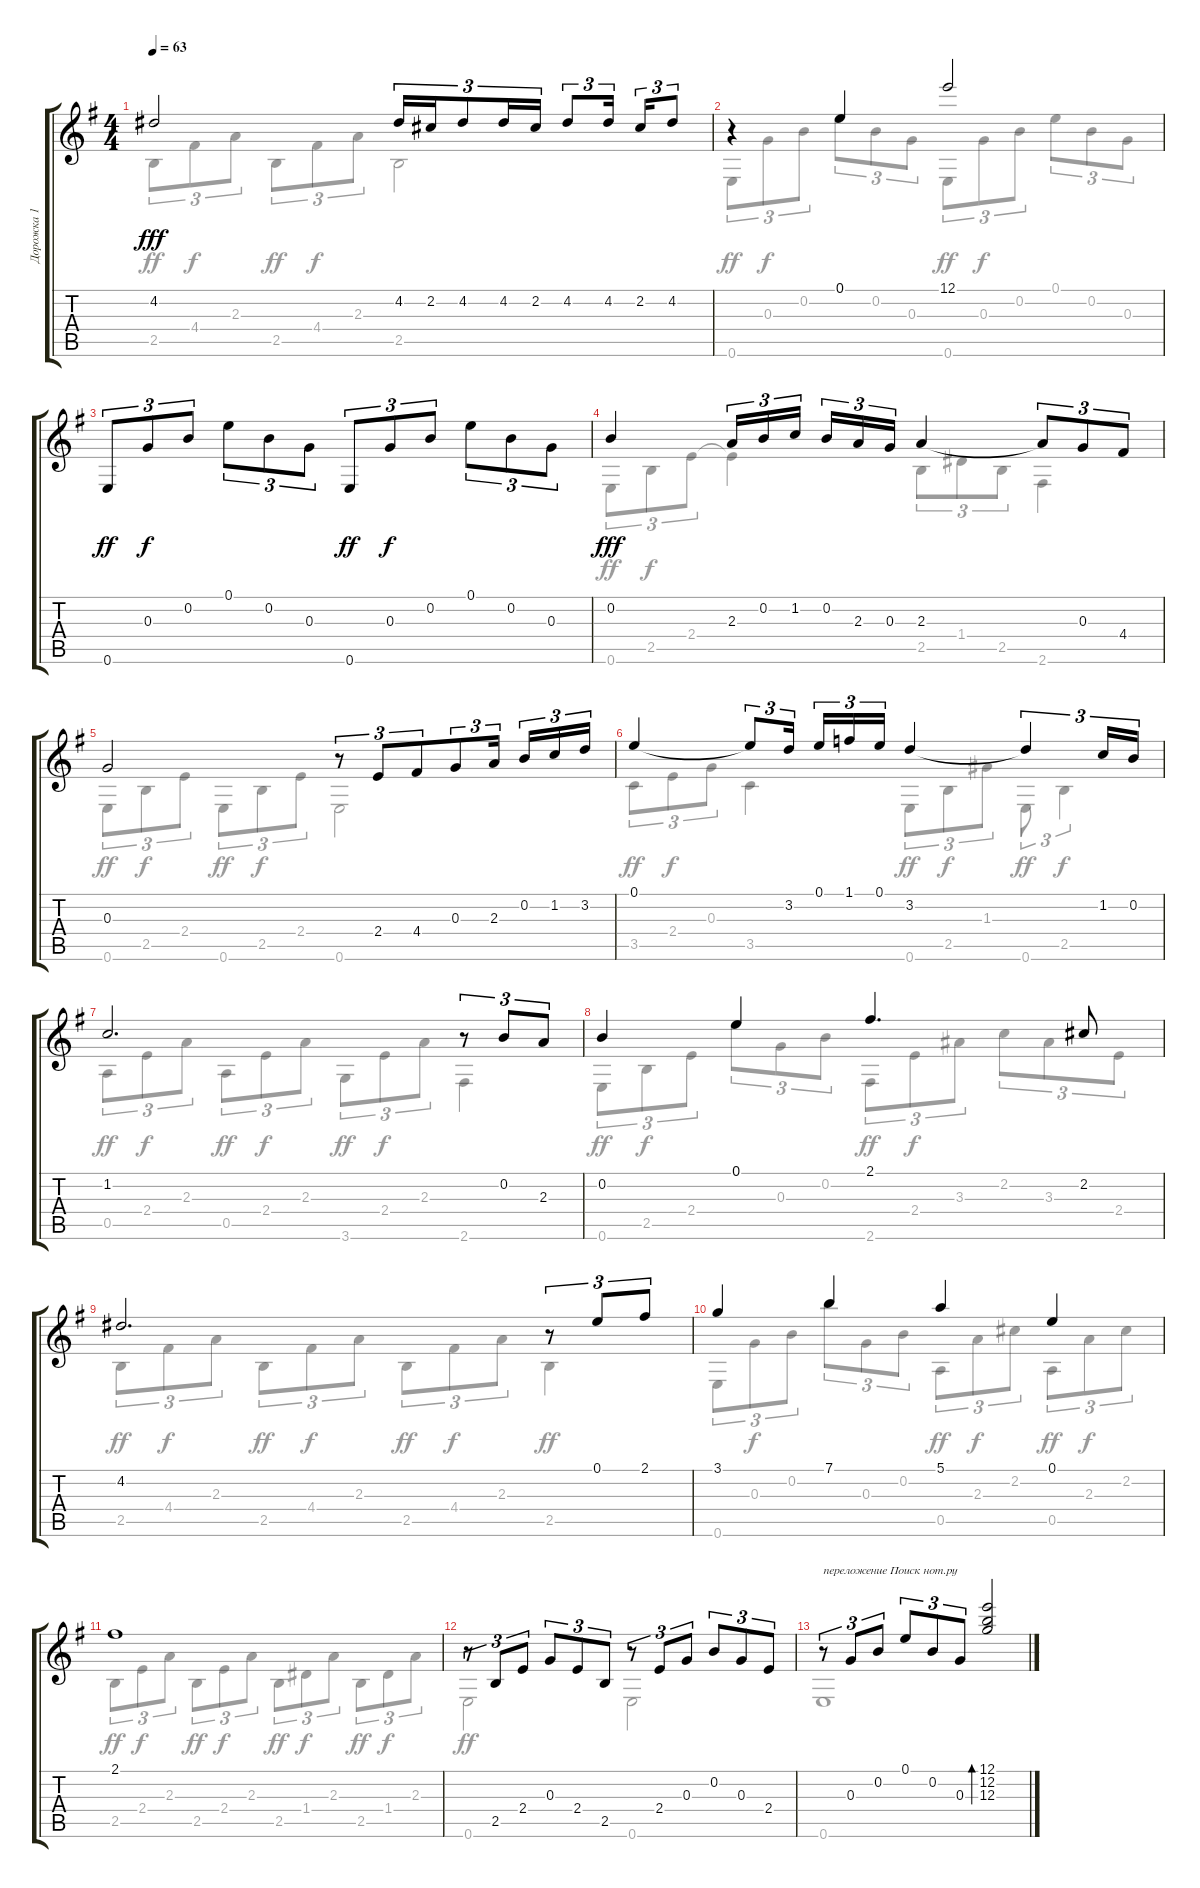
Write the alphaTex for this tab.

\track ("Дорожка 1" "Дорожка 1") {instrument acousticguitarnylon}
\staff {score tabs}
\tuning (E4 B3 G3 D3 A2 E2) {hide}
\voice
\ts (4 4)
\tempo 63
\clef g2
\ks g
4.2.2{dy fff} 4.2.16{tu (3 2)} 2.2.16{tu (3 2)} 4.2.8{tu (3 2) beam merge} 4.2.16{tu (3 2)} 2.2.16{tu (3 2)} 4.2.8{tu (3 2) beam merge} 4.2.16{tu (3 2) beam splitsecondary} 2.2.16{tu (3 2)} 4.2.8{tu (3 2)} |
r.4 0.1.4 12.1.2 |
0.6.8{tu (3 2) dy ff} 0.3.8{tu (3 2) dy f beam merge} 0.2.8{tu (3 2)} 0.1.8{tu (3 2) beam merge} 0.2.8{tu (3 2)} 0.3.8{tu (3 2)} 0.6.8{tu (3 2) dy ff} 0.3.8{tu (3 2) dy f beam merge} 0.2.8{tu (3 2)} 0.1.8{tu (3 2)} 0.2.8{tu (3 2)} 0.3.8{tu (3 2)} |
0.2.4{dy fff} 2.3.16{tu (3 2)} 0.2.16{tu (3 2)} 1.2.16{tu (3 2) beam splitsecondary} 0.2.16{tu (3 2)} 2.3.16{tu (3 2)} 0.3.16{tu (3 2)} 2.3.4 2.3{t}.8{tu (3 2)} 0.3.8{tu (3 2)} 4.4.8{tu (3 2)} |
0.3.2 r.8{tu (3 2)} 2.4.8{tu (3 2)} 4.4.8{tu (3 2) beam merge} 0.3.8{tu (3 2)} 2.3.16{tu (3 2) beam splitsecondary} 0.2.16{tu (3 2)} 1.2.16{tu (3 2)} 3.2.16{tu (3 2)} |
0.1.4 0.1{t}.8{tu (3 2)} 3.2.16{tu (3 2) beam splitsecondary} 0.1.16{tu (3 2)} 1.1.16{tu (3 2)} 0.1.16{tu (3 2)} 3.2.4 3.2{t}.4{tu (3 2)} 1.2.16{tu (3 2)} 0.2.16{tu (3 2)} |
1.2.2{d} r.8{tu (3 2)} 0.2.8{tu (3 2)} 2.3.8{tu (3 2)} |
0.2.4 0.1.4 2.1.4{d} 2.2.8 |
4.2.2{d} r.8{tu (3 2)} 0.1.8{tu (3 2)} 2.1.8{tu (3 2)} |
3.1.4 7.1.4 5.1.4 0.1.4 |
2.1.1 |
r.8{tu (3 2)} 2.5.8{tu (3 2)} 2.4.8{tu (3 2)} 0.3.8{tu (3 2)} 2.4.8{tu (3 2)} 2.5.8{tu (3 2)} r.8{tu (3 2)} 2.4.8{tu (3 2)} 0.3.8{tu (3 2)} 0.2.8{tu (3 2)} 0.3.8{tu (3 2)} 2.4.8{tu (3 2)} |
r.8{tu (3 2) txt "переложение Поиск нот.ру"} 0.3.8{tu (3 2)} 0.2.8{tu (3 2)} 0.1.8{tu (3 2)} 0.2.8{tu (3 2)} 0.3.8{tu (3 2)} (12.1 12.2 12.3).2{bd 240}
\voice
\clef g2
\ottava regular
\simile none
\ks g
2.5.8{tu (3 2) dy ff} 4.4.8{tu (3 2) dy f} 2.3.8{tu (3 2)} 2.5.8{tu (3 2) dy ff} 4.4.8{tu (3 2) dy f} 2.3.8{tu (3 2)} 2.5.2 |
0.6.8{tu (3 2) dy ff} 0.3.8{tu (3 2) dy f} 0.2.8{tu (3 2)} 0.1.8{tu (3 2)} 0.2.8{tu (3 2)} 0.3.8{tu (3 2)} 0.6.8{tu (3 2) dy ff} 0.3.8{tu (3 2) dy f} 0.2.8{tu (3 2)} 0.1.8{tu (3 2)} 0.2.8{tu (3 2)} 0.3.8{tu (3 2)} |
|
0.6.8{tu (3 2) dy ff} 2.5.8{tu (3 2) dy f} 2.4.8{tu (3 2)} 2.4{t}.4 2.5.8{tu (3 2)} 1.4.8{tu (3 2)} 2.5.8{tu (3 2)} 2.6.4 |
0.6.8{tu (3 2) dy ff} 2.5.8{tu (3 2) dy f} 2.4.8{tu (3 2)} 0.6.8{tu (3 2) dy ff} 2.5.8{tu (3 2) dy f} 2.4.8{tu (3 2)} 0.6.2 |
3.5.8{tu (3 2) dy ff} 2.4.8{tu (3 2) dy f} 0.3.8{tu (3 2)} 3.5.4 0.6.8{tu (3 2) dy ff} 2.5.8{tu (3 2) dy f} 1.3.8{tu (3 2)} 0.6.8{tu (3 2) dy ff} 2.5.4{tu (3 2) dy f} |
0.5.8{tu (3 2) dy ff} 2.4.8{tu (3 2) dy f} 2.3.8{tu (3 2)} 0.5.8{tu (3 2) dy ff} 2.4.8{tu (3 2) dy f} 2.3.8{tu (3 2)} 3.6.8{tu (3 2) dy ff} 2.4.8{tu (3 2) dy f} 2.3.8{tu (3 2)} 2.6.4 |
0.6.8{tu (3 2) dy ff} 2.5.8{tu (3 2) dy f} 2.4.8{tu (3 2)} 0.1.8{tu (3 2)} 0.3.8{tu (3 2)} 0.2.8{tu (3 2)} 2.6.8{tu (3 2) dy ff} 2.4.8{tu (3 2) dy f} 3.3.8{tu (3 2)} 2.2.8{tu (3 2)} 3.3.8{tu (3 2)} 2.4.8{tu (3 2)} |
2.5.8{tu (3 2) dy ff} 4.4.8{tu (3 2) dy f} 2.3.8{tu (3 2)} 2.5.8{tu (3 2) dy ff} 4.4.8{tu (3 2) dy f} 2.3.8{tu (3 2)} 2.5.8{tu (3 2) dy ff} 4.4.8{tu (3 2) dy f} 2.3.8{tu (3 2)} 2.5.4{dy ff} |
0.6.8{tu (3 2)} 0.3.8{tu (3 2) dy f} 0.2.8{tu (3 2)} 7.1.8{tu (3 2)} 0.3.8{tu (3 2)} 0.2.8{tu (3 2)} 0.5.8{tu (3 2) dy ff} 2.3.8{tu (3 2) dy f} 2.2.8{tu (3 2)} 0.5.8{tu (3 2) dy ff} 2.3.8{tu (3 2) dy f} 2.2.8{tu (3 2)} |
2.5.8{tu (3 2) dy ff} 2.4.8{tu (3 2) dy f} 2.3.8{tu (3 2)} 2.5.8{tu (3 2) dy ff} 2.4.8{tu (3 2) dy f} 2.3.8{tu (3 2)} 2.5.8{tu (3 2) dy ff} 1.4.8{tu (3 2) dy f} 2.3.8{tu (3 2)} 2.5.8{tu (3 2) dy ff} 1.4.8{tu (3 2) dy f} 2.3.8{tu (3 2)} |
0.6.2{dy ff} 0.6.2 |
0.6.1
